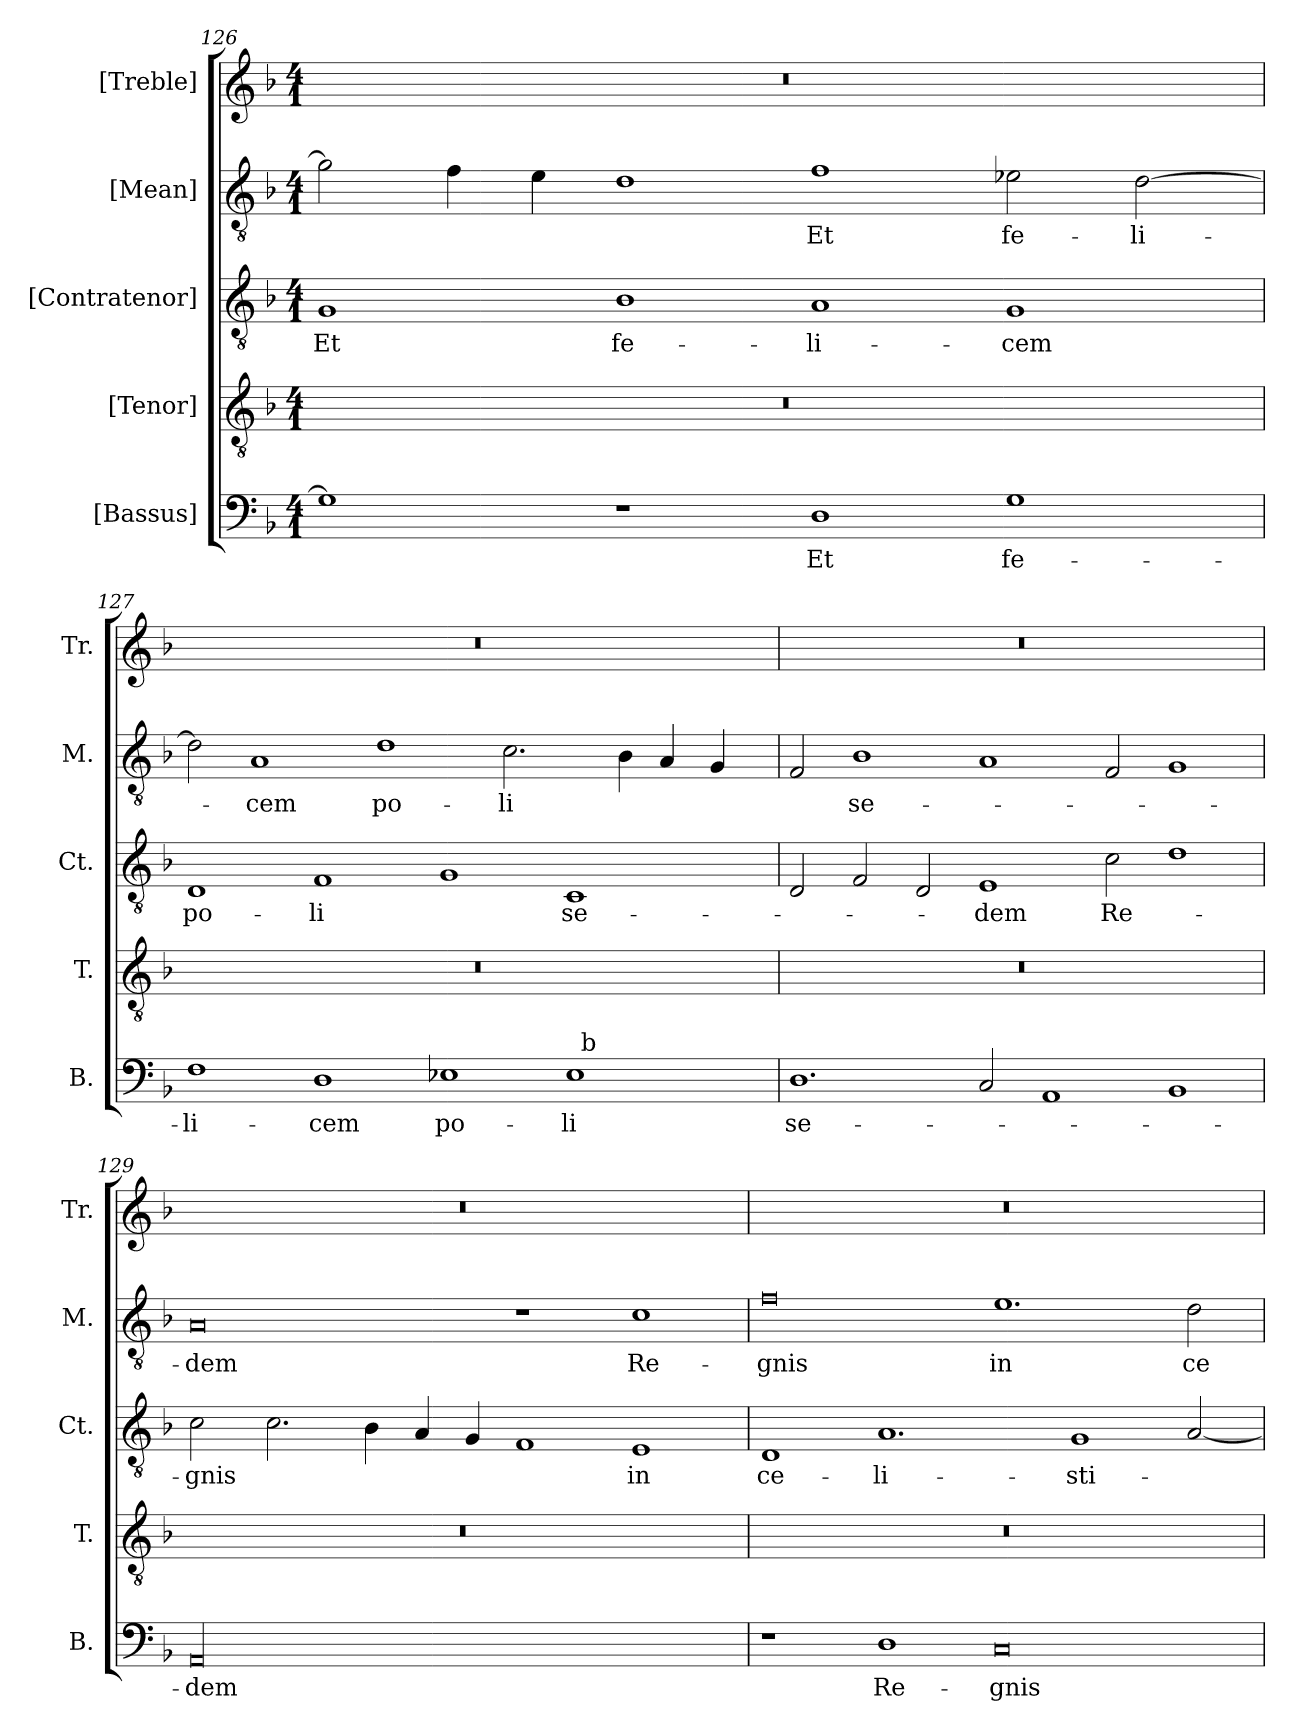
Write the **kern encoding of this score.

**kern	**text	**kern	**kern	**text	**kern	**text	**kern
*part5	*part5	*part4	*part3	*part3	*part2	*part2	*part1
*staff5	*staff5	*staff4	*staff3	*staff3	*staff2	*staff2	*staff1
*I"[Bassus]	*	*I"[Tenor]	*I"[Contratenor]	*	*I"[Mean]	*	*I"[Treble]
*I'B.	*	*I'T.	*I'Ct.	*	*I'M.	*	*I'Tr.
!!LO:LB:g=z
*clefF4	*	*clefGv2	*clefGv2	*	*clefGv2	*	*clefG2
*	*	*ITrd7c12	*ITrd7c12	*	*ITrd7c12	*	*
*k[b-]	*	*k[b-]	*k[b-]	*	*k[b-]	*	*k[b-]
*F:	*	*F:	*F:	*	*F:	*	*F:
*M4/1	*	*M4/1	*M4/1	*	*M4/1	*	*M4/1
=126	=126	=126	=126	=126	=126	=126	=126
!	!	!LO:N:vis=1	!	!	!	!	!
!	!	!	!	!LO:LY:b:color=#000000	!	!	!LO:N:vis=1
1Gi]	.	00r	1GGi	Et	2Gi\]	.	00r
.	.	.	.	.	4Fi\	.	.
.	.	.	.	.	4Ei\	.	.
!	!	!	!	!LO:LY:b:color=#000000	!	!	!
1r	.	.	1BB-i	fe-	1Di	.	.
!	!LO:LY:b:color=#000000	!	!	!	!	!	!
!	!	!	!	!LO:LY:b:color=#000000	!	!	!
!	!	!	!	!	!	!LO:LY:b:color=#000000	!
1Di	Et	.	1AAi	-li-	1Fi	Et	.
!	!LO:LY:b:color=#000000	!	!	!	!	!	!
!	!	!	!	!LO:LY:b:color=#000000	!	!	!
!	!	!	!	!	!	!LO:LY:b:color=#000000	!
1Gi	fe-	.	1GGi	-cem	2E-Xi\	fe-	.
!	!	!	!	!	!	!LO:LY:b:color=#000000	!
.	.	.	.	.	[>2Di\	-li-	.
=127	=127	=127	=127	=127	=127	=127	=127
!	!LO:LY:b:color=#000000	!LO:N:vis=1	!	!	!	!	!
!	!	!	!	!LO:LY:b:color=#000000	!	!	!LO:N:vis=1
*^	*	*	*	*	*	*	*
1Fi	1ryy	-li-	00r	1DDi	po-	2Di\]	.	00r
!	!	!	!	!	!	!	!LO:LY:b:color=#000000	!
.	.	.	.	.	.	1AAi	-cem	.
!	!	!LO:LY:b:color=#000000	!	!	!	!	!	!
!	!	!	!	!	!LO:LY:b:color=#000000	!	!	!
1Di	1ryy	-cem	.	1FFi	-li	.	.	.
!	!	!	!	!	!	!	!LO:LY:b:color=#000000	!
.	.	.	.	.	.	1Di	po-	.
!	!	!LO:LY:b:color=#000000	!	!	!	!	!	!
1E-Xi	1ryy	po-	.	1GGi	.	.	.	.
!	!	!	!	!	!	!	!LO:LY:b:color=#000000	!
.	.	.	.	.	.	2.Ci\	-li	.
!	!	!LO:LY:b:color=#000000	!	!	!	!	!	!
!	!	!	!	!	!LO:LY:b:color=#000000	!	!	!
1E-i	32ryy	-li	.	1CCi	se-	.	.	.
.	256ryy	.	.	.	.	.	.	.
!	!LO:TX:a:t=b	!	!	!	!	!	!	!
.	2ryy	.	.	.	.	.	.	.
.	.	.	.	.	.	4BB-i\	.	.
.	.	.	.	.	.	4AAi/	.	.
.	4ryy	.	.	.	.	.	.	.
.	.	.	.	.	.	4GGi/	.	.
.	8ryy	.	.	.	.	.	.	.
.	16ryy	.	.	.	.	.	.	.
.	64..ryy	.	.	.	.	.	.	.
*v	*v	*	*	*	*	*	*	*
=128	=128	=128	=128	=128	=128	=128	=128
*^	*	*	*	*	*	*	*
!	!	!LO:LY:b:color=#000000	!LO:N:vis=1	!	!	!	!	!LO:N:vis=1
*v	*v	*	*	*	*	*	*	*
1.Di	se-	00r	2DDi/	.	2FFi/	.	00r
!	!	!	!	!	!	!LO:LY:b:color=#000000	!
.	.	.	2FFi/	.	1BB-i	se-	.
.	.	.	2DDi/	.	.	.	.
!	!	!	!	!LO:LY:b:color=#000000	!	!	!
2Ci/	.	.	1EEi	-dem	1AAi	.	.
1AAi	.	.	.	.	.	.	.
!	!	!	!	!LO:LY:b:color=#000000	!	!	!
.	.	.	2Ci\	Re-	2FFi/	.	.
1BB-i	.	.	1Di	.	1GGi	.	.
!!LO:LB:g=z
=129	=129	=129	=129	=129	=129	=129	=129
!	!LO:LY:b:color=#000000	!LO:N:vis=1	!	!	!	!	!
!	!	!	!	!LO:LY:b:color=#000000	!	!	!
!	!	!	!	!	!	!LO:LY:b:color=#000000	!LO:N:vis=1
00AAi	-dem	00r	2Ci\	-gnis	0AAi	-dem	00r
.	.	.	2.Ci\	.	.	.	.
.	.	.	4BB-i\	.	.	.	.
.	.	.	4AAi/	.	.	.	.
.	.	.	4GGi/	.	.	.	.
.	.	.	1FFi	.	1r	.	.
!	!	!	!	!LO:LY:b:color=#000000	!	!	!
!	!	!	!	!	!	!LO:LY:b:color=#000000	!
.	.	.	1EEi	in	1Ci	Re-	.
=130	=130	=130	=130	=130	=130	=130	=130
!	!	!LO:N:vis=1	!	!	!	!	!
!	!	!	!	!LO:LY:b:color=#000000	!	!	!
!	!	!	!	!	!	!LO:LY:b:color=#000000	!LO:N:vis=1
1r	.	00r	1DDi	ce-	0Fi	-gnis	00r
!	!LO:LY:b:color=#000000	!	!	!	!	!	!
!	!	!	!	!LO:LY:b:color=#000000	!	!	!
1Di	Re-	.	1.AAi	-li-	.	.	.
!	!LO:LY:b:color=#000000	!	!	!	!	!	!
!	!	!	!	!	!	!LO:LY:b:color=#000000	!
0Ci	-gnis	.	.	.	1.Ei	in	.
!	!	!	!	!LO:LY:b:color=#000000	!	!	!
.	.	.	1GGi	-sti-	.	.	.
!	!	!	!	!	!	!LO:LY:b:color=#000000	!
.	.	.	[<2AAi/	.	2Di\	ce-	.
=	=	=	=	=	=	=	=
*-	*-	*-	*-	*-	*-	*-	*-
